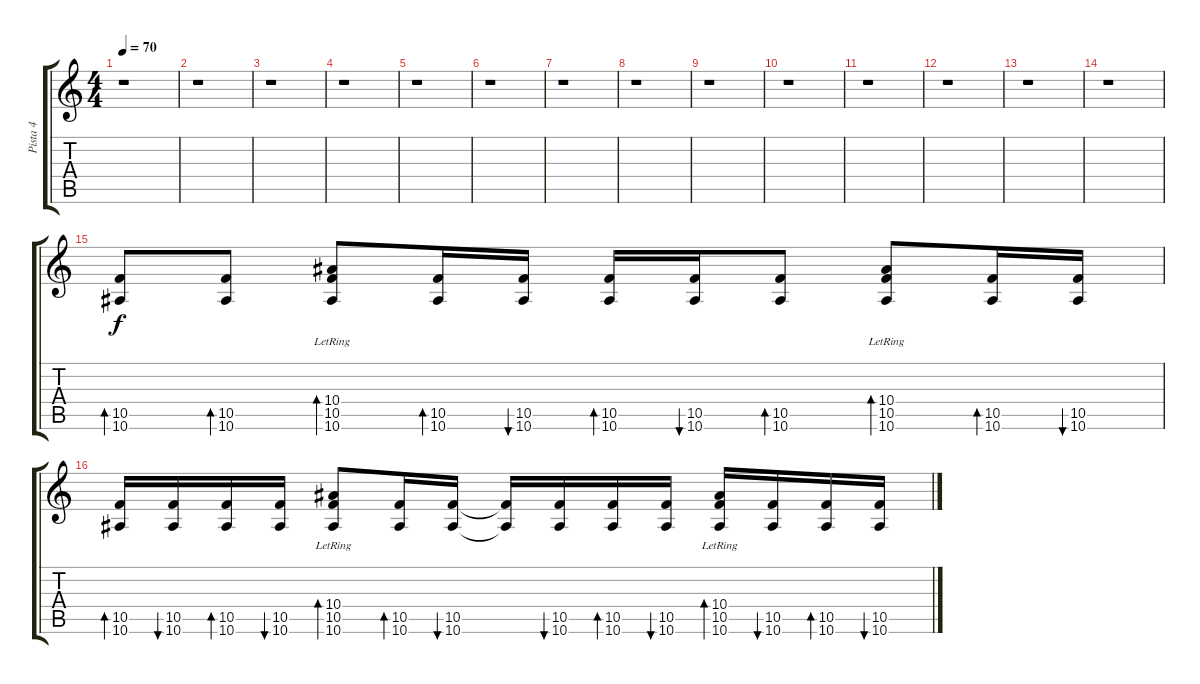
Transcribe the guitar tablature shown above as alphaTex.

\track ("Pista 4" "Pista 4") {instrument acousticguitarsteel}
\staff {score tabs}
\tuning (D4 A3 F3 C3 G2 C2) {hide}
\ts (4 4)
\tempo 70
\clef g2
\ks c
r.1{dy f instrument acousticguitarsteel} |
r.1 |
r.1 |
r.1 |
r.1 |
r.1 |
r.1 |
r.1 |
r.1 |
r.1 |
r.1 |
r.1 |
r.1 |
r.1 |
(10.5 10.6).8{bd 60} (10.5 10.6).8{bd 60} (10.4{lr} 10.5 10.6).8{bd 60} (10.5 10.6).16{bd 60} (10.5 10.6).16{bu 60} (10.5 10.6).16{bd 60} (10.5 10.6).16{bu 60} (10.5 10.6).8{bd 60} (10.4{lr} 10.5 10.6).8{bd 60} (10.5 10.6).16{bd 60} (10.5 10.6).16{bu 60} |
(10.5 10.6).16{bd 60} (10.5 10.6).16{bu 60} (10.5 10.6).16{bd 60} (10.5 10.6).16{bu 60} (10.4{lr} 10.5 10.6).8{bd 60} (10.5 10.6).16{bd 60} (10.5 10.6).16{bu 60} (10.5{t} 10.6{t}).16 (10.5 10.6).16{bu 60} (10.5 10.6).16{bd 60} (10.5 10.6).16{bu 60} (10.4{lr} 10.5 10.6).16{bd 60} (10.5 10.6).16{bu 60} (10.5 10.6).16{bd 60} (10.5 10.6).16{bu 60}
